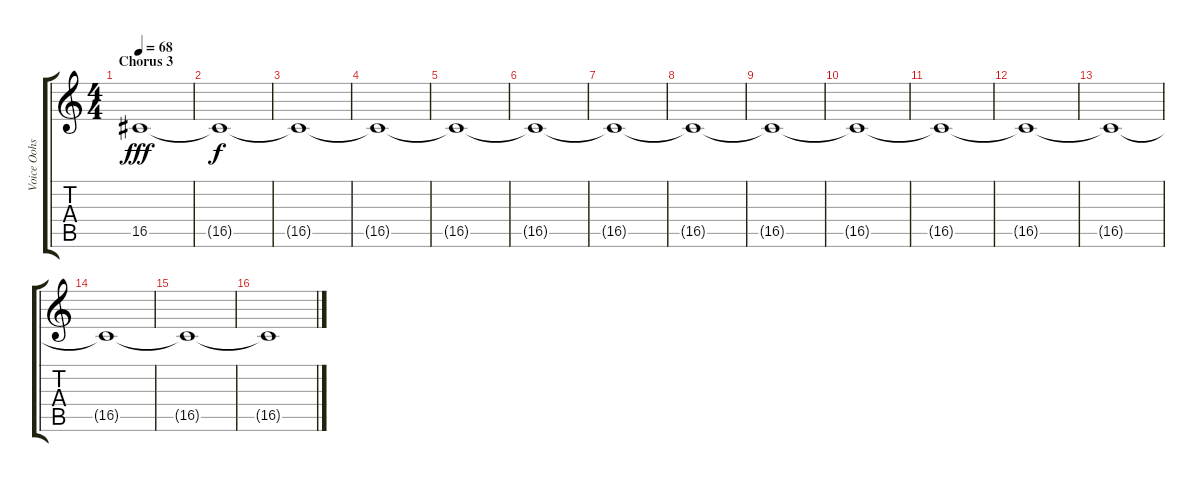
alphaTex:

\track ("Voice Oohs" "Voice Oohs") {instrument choiraahs}
\staff {score tabs}
\tuning (E4 B3 G3 D3 A2 E2) {hide}
\ts (4 4)
\section ("" "Chorus 3")
\tempo 68
\clef g2
\ks c
16.5.1{dy fff volume 8} |
16.5{t}.1{dy f} |
16.5{t}.1 |
16.5{t}.1 |
16.5{t}.1 |
16.5{t}.1 |
16.5{t}.1 |
16.5{t}.1 |
16.5{t}.1{volume 8} |
16.5{t}.1 |
16.5{t}.1 |
16.5{t}.1 |
16.5{t}.1 |
16.5{t}.1 |
16.5{t}.1 |
16.5{t}.1
